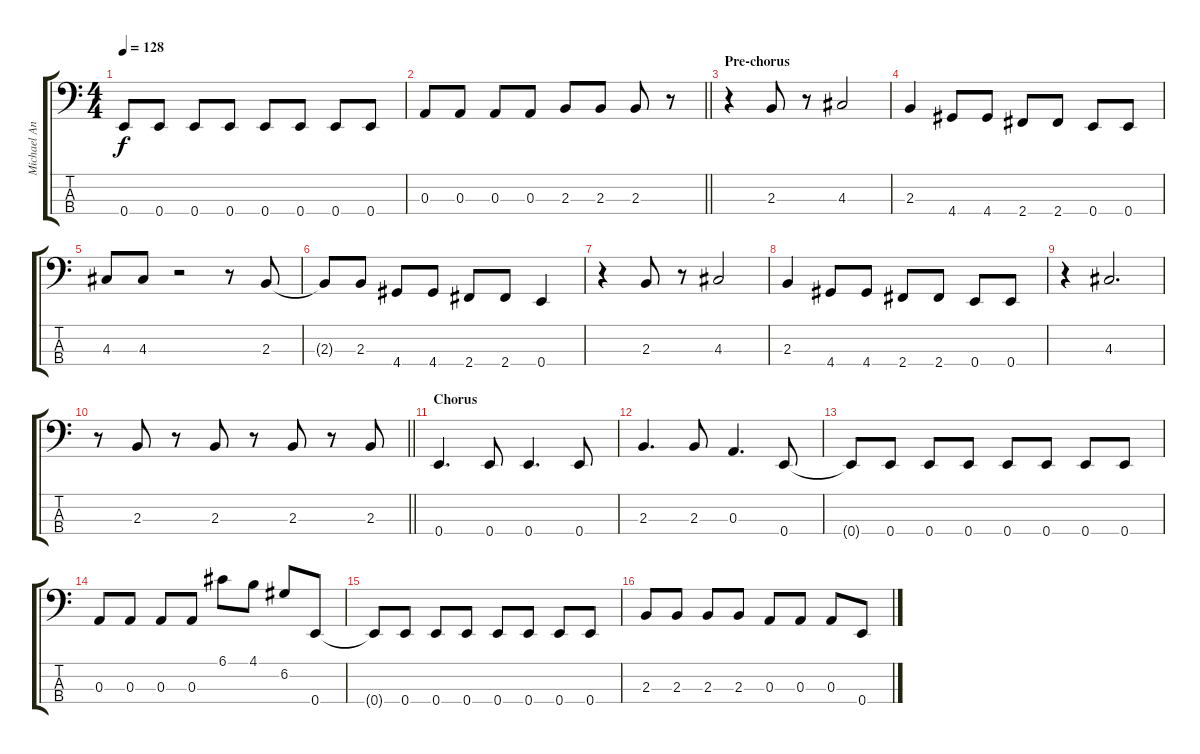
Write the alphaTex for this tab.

\track ("Michael Anthony" "Michael An") {instrument electricbassfinger}
\staff {score tabs}
\tuning (G2 D2 A1 E1) {hide}
\ts (4 4)
\tempo 128
\clef f4
\ks c
0.4{t}.8{dy f} 0.4.8 0.4.8 0.4.8 0.4.8 0.4.8 0.4.8 0.4.8 |
\barLineRight lightlight
0.3.8 0.3.8 0.3.8 0.3.8 2.3.8 2.3.8 2.3.8 r.8 |
\section ("" "Pre-chorus")
r.4 2.3.8 r.8 4.3.2 |
2.3.4 4.4.8 4.4.8 2.4.8 2.4.8 0.4.8 0.4.8 |
4.3.8 4.3.8 r.2 r.8 2.3.8 |
2.3{t}.8 2.3.8 4.4.8 4.4.8 2.4.8 2.4.8 0.4.4 |
r.4 2.3.8 r.8 4.3.2 |
2.3.4 4.4.8 4.4.8 2.4.8 2.4.8 0.4.8 0.4.8 |
r.4 4.3.2{d} |
\barLineRight lightlight
r.8 2.3.8 r.8 2.3.8 r.8 2.3.8 r.8 2.3.8 |
\section ("" "Chorus")
0.4.4{d} 0.4.8 0.4.4{d} 0.4.8 |
2.3.4{d} 2.3.8 0.3.4{d} 0.4.8 |
0.4{t}.8 0.4.8 0.4.8 0.4.8 0.4.8 0.4.8 0.4.8 0.4.8 |
0.3.8 0.3.8 0.3.8 0.3.8 6.1.8 4.1.8 6.2.8 0.4.8 |
0.4{t}.8 0.4.8 0.4.8 0.4.8 0.4.8 0.4.8 0.4.8 0.4.8 |
2.3.8 2.3.8 2.3.8 2.3.8 0.3.8 0.3.8 0.3.8 0.4.8
